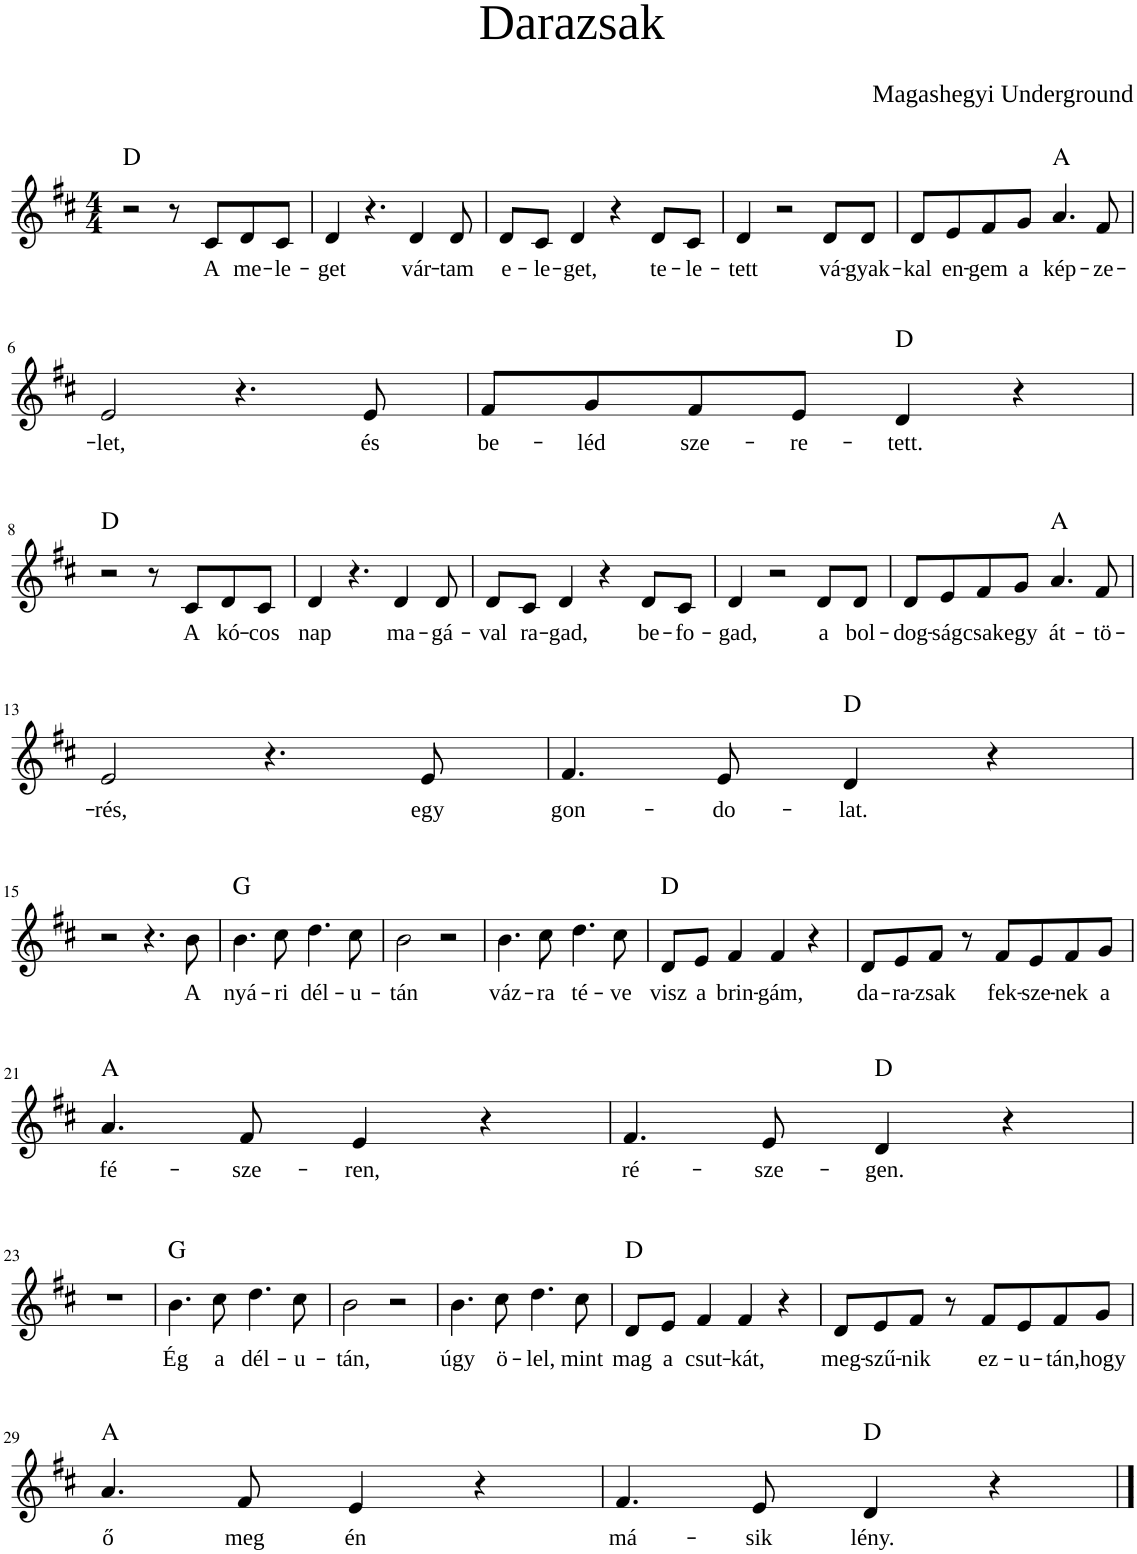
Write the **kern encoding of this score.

**kern	**text	**harte
*part1	*part1	*part1
*staff1	*staff1	*
*I"Voice	*	*
*clefG2	*	*
*k[f#c#]	*	*
*M4/4	*	*
=1	=1	=1
2r	.	D:maj
8r	.	.
!	!LO:LY:b	!
8c#/L	A	.
!	!LO:LY:b	!
8d/	me-	.
!	!LO:LY:b	!
8c#/J	-le-	.
=2	=2	=2
!	!LO:LY:b	!
4d/	-get	.
4.r	.	.
!	!LO:LY:b	!
4d/	vár-	.
!	!LO:LY:b	!
8d/	-tam	.
=3	=3	=3
!	!LO:LY:b	!
8d/L	e-	.
!	!LO:LY:b	!
8c#/J	-le-	.
!	!LO:LY:b	!
4d/	-get,	.
4r	.	.
!	!LO:LY:b	!
8d/L	te-	.
!	!LO:LY:b	!
8c#/J	-le-	.
=4	=4	=4
!	!LO:LY:b	!
4d/	-tett	.
2r	.	.
!	!LO:LY:b	!
8d/L	vá-	.
!	!LO:LY:b	!
8d/J	-gyak-	.
=5	=5	=5
!	!LO:LY:b	!
8d/L	-kal	.
!	!LO:LY:b	!
8e/	en-	.
!	!LO:LY:b	!
8f#/	-gem	.
!	!LO:LY:b	!
8g/J	a	.
!	!LO:LY:b	!
4.a/	kép-	A:maj
!	!LO:LY:b	!
8f#/	-ze-	.
!!LO:LB:g=z
=6	=6	=6
!	!LO:LY:b	!
2e/	-let,	.
4.r	.	.
!	!LO:LY:b	!
8e/	és	.
=7	=7	=7
!	!LO:LY:b	!
8f#/L	be-	.
!	!LO:LY:b	!
8g/	-léd	.
!	!LO:LY:b	!
8f#/	sze-	.
!	!LO:LY:b	!
8e/J	-re-	.
!	!LO:LY:b	!
4d/	-tett.	D:maj
4r	.	.
!!LO:LB:g=z
=8	=8	=8
2r	.	D:maj
8r	.	.
!	!LO:LY:b	!
8c#/L	A	.
!	!LO:LY:b	!
8d/	kó-	.
!	!LO:LY:b	!
8c#/J	-cos	.
=9	=9	=9
!	!LO:LY:b	!
4d/	nap	.
4.r	.	.
!	!LO:LY:b	!
4d/	ma-	.
!	!LO:LY:b	!
8d/	-gá-	.
=10	=10	=10
!	!LO:LY:b	!
8d/L	-val	.
!	!LO:LY:b	!
8c#/J	ra-	.
!	!LO:LY:b	!
4d/	-gad,	.
4r	.	.
!	!LO:LY:b	!
8d/L	be-	.
!	!LO:LY:b	!
8c#/J	-fo-	.
=11	=11	=11
!	!LO:LY:b	!
4d/	-gad,	.
2r	.	.
!	!LO:LY:b	!
8d/L	a	.
!	!LO:LY:b	!
8d/J	bol-	.
=12	=12	=12
!	!LO:LY:b	!
8d/L	-dog-	.
!	!LO:LY:b	!
8e/	-ság	.
!	!LO:LY:b	!
8f#/	csak	.
!	!LO:LY:b	!
8g/J	egy	.
!	!LO:LY:b	!
4.a/	át-	A:maj
!	!LO:LY:b	!
8f#/	-tö-	.
!!LO:LB:g=z
=13	=13	=13
!	!LO:LY:b	!
2e/	-rés,	.
4.r	.	.
!	!LO:LY:b	!
8e/	egy	.
=14	=14	=14
!	!LO:LY:b	!
4.f#/	gon-	.
!	!LO:LY:b	!
8e/	-do-	.
!	!LO:LY:b	!
4d/	-lat.	D:maj
4r	.	.
!!LO:LB:g=z
=15	=15	=15
2r	.	.
4.r	.	.
!	!LO:LY:b	!
8b\	A	.
=16	=16	=16
!	!LO:LY:b	!
4.b\	nyá-	G:maj
!	!LO:LY:b	!
8cc#\	-ri	.
!	!LO:LY:b	!
4.dd\	dél-	.
!	!LO:LY:b	!
8cc#\	-u-	.
=17	=17	=17
!	!LO:LY:b	!
2b\	-tán	.
2r	.	.
=18	=18	=18
!	!LO:LY:b	!
4.b\	váz-	.
!	!LO:LY:b	!
8cc#\	-ra	.
!	!LO:LY:b	!
4.dd\	té-	.
!	!LO:LY:b	!
8cc#\	-ve	.
=19	=19	=19
!	!LO:LY:b	!
8d/L	visz	D:maj
!	!LO:LY:b	!
8e/J	a	.
!	!LO:LY:b	!
4f#/	brin-	.
!	!LO:LY:b	!
4f#/	-gám,	.
4r	.	.
=20	=20	=20
!	!LO:LY:b	!
8d/L	da-	.
!	!LO:LY:b	!
8e/	-ra-	.
!	!LO:LY:b	!
8f#/J	-zsak	.
8r	.	.
!	!LO:LY:b	!
8f#/L	fek-	.
!	!LO:LY:b	!
8e/	-sze-	.
!	!LO:LY:b	!
8f#/	-nek	.
!	!LO:LY:b	!
8g/J	a	.
!!LO:LB:g=z
=21	=21	=21
!	!LO:LY:b	!
4.a/	fé-	A:maj
!	!LO:LY:b	!
8f#/	-sze-	.
!	!LO:LY:b	!
4e/	-ren,	.
4r	.	.
=22	=22	=22
!	!LO:LY:b	!
4.f#/	ré-	.
!	!LO:LY:b	!
8e/	-sze-	.
!	!LO:LY:b	!
4d/	-gen.	D:maj
4r	.	.
!!LO:LB:g=z
=23	=23	=23
1r	.	.
=24	=24	=24
!	!LO:LY:b	!
4.b\	Ég	G:maj
!	!LO:LY:b	!
8cc#\	a	.
!	!LO:LY:b	!
4.dd\	dél-	.
!	!LO:LY:b	!
8cc#\	-u-	.
=25	=25	=25
!	!LO:LY:b	!
2b\	-tán,	.
2r	.	.
=26	=26	=26
!	!LO:LY:b	!
4.b\	-úgy	.
!	!LO:LY:b	!
8cc#\	ö-	.
!	!LO:LY:b	!
4.dd\	-lel,	.
!	!LO:LY:b	!
8cc#\	mint	.
=27	=27	=27
!	!LO:LY:b	!
8d/L	mag	D:maj
!	!LO:LY:b	!
8e/J	a	.
!	!LO:LY:b	!
4f#/	csut-	.
!	!LO:LY:b	!
4f#/	-kát,	.
4r	.	.
=28	=28	=28
!	!LO:LY:b	!
8d/L	meg-	.
!	!LO:LY:b	!
8e/	-szű-	.
!	!LO:LY:b	!
8f#/J	-nik	.
8r	.	.
!	!LO:LY:b	!
8f#/L	ez-	.
!	!LO:LY:b	!
8e/	-u-	.
!	!LO:LY:b	!
8f#/	-tán,	.
!	!LO:LY:b	!
8g/J	hogy	.
!!LO:LB:g=z
=29	=29	=29
!	!LO:LY:b	!
4.a/	ő	A:maj
!	!LO:LY:b	!
8f#/	meg	.
!	!LO:LY:b	!
4e/	én	.
4r	.	.
=30	=30	=30
!	!LO:LY:b	!
4.f#/	má-	.
!	!LO:LY:b	!
8e/	-sik	.
!	!LO:LY:b	!
4d/	lény.	D:maj
4r	.	.
==	==	==
*-	*-	*-
